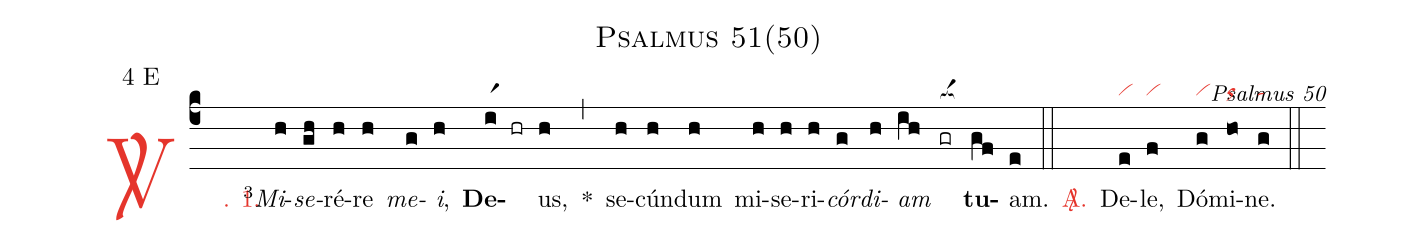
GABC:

name: Psalmus 51(50);
mode: 4;
mode-differentia: E;
commentary: Psalmus 50;
nabc-lines: 1;
%%
(c4)

<c><sp>V/</sp>. 1.</c>() <v>\VSup{3}</v><i>Mi</i>(h)<i>se</i>(gh)ré(h)re(h) <i>me</i>(g)<i>i</i>,(h) <b>De</b>(ir1 hr)us,(h) *(,) se(h)cún(h)dum(h) mi(h)se(h)ri(h)<i>cór</i>(g)<i>di</i>(h)<i>am</i>(ih) <nlba>(gr[ocba:1{])<b>tu</b>(gf[ocba:0}])am.</nlba>(e)

(::)

<nlba><c><sp>A/</sp>.</c>() De</nlba>(e|vi)le,(f|vi) Dó(g|vi)mi(ho|or)ne.(g|ta)

(::)
